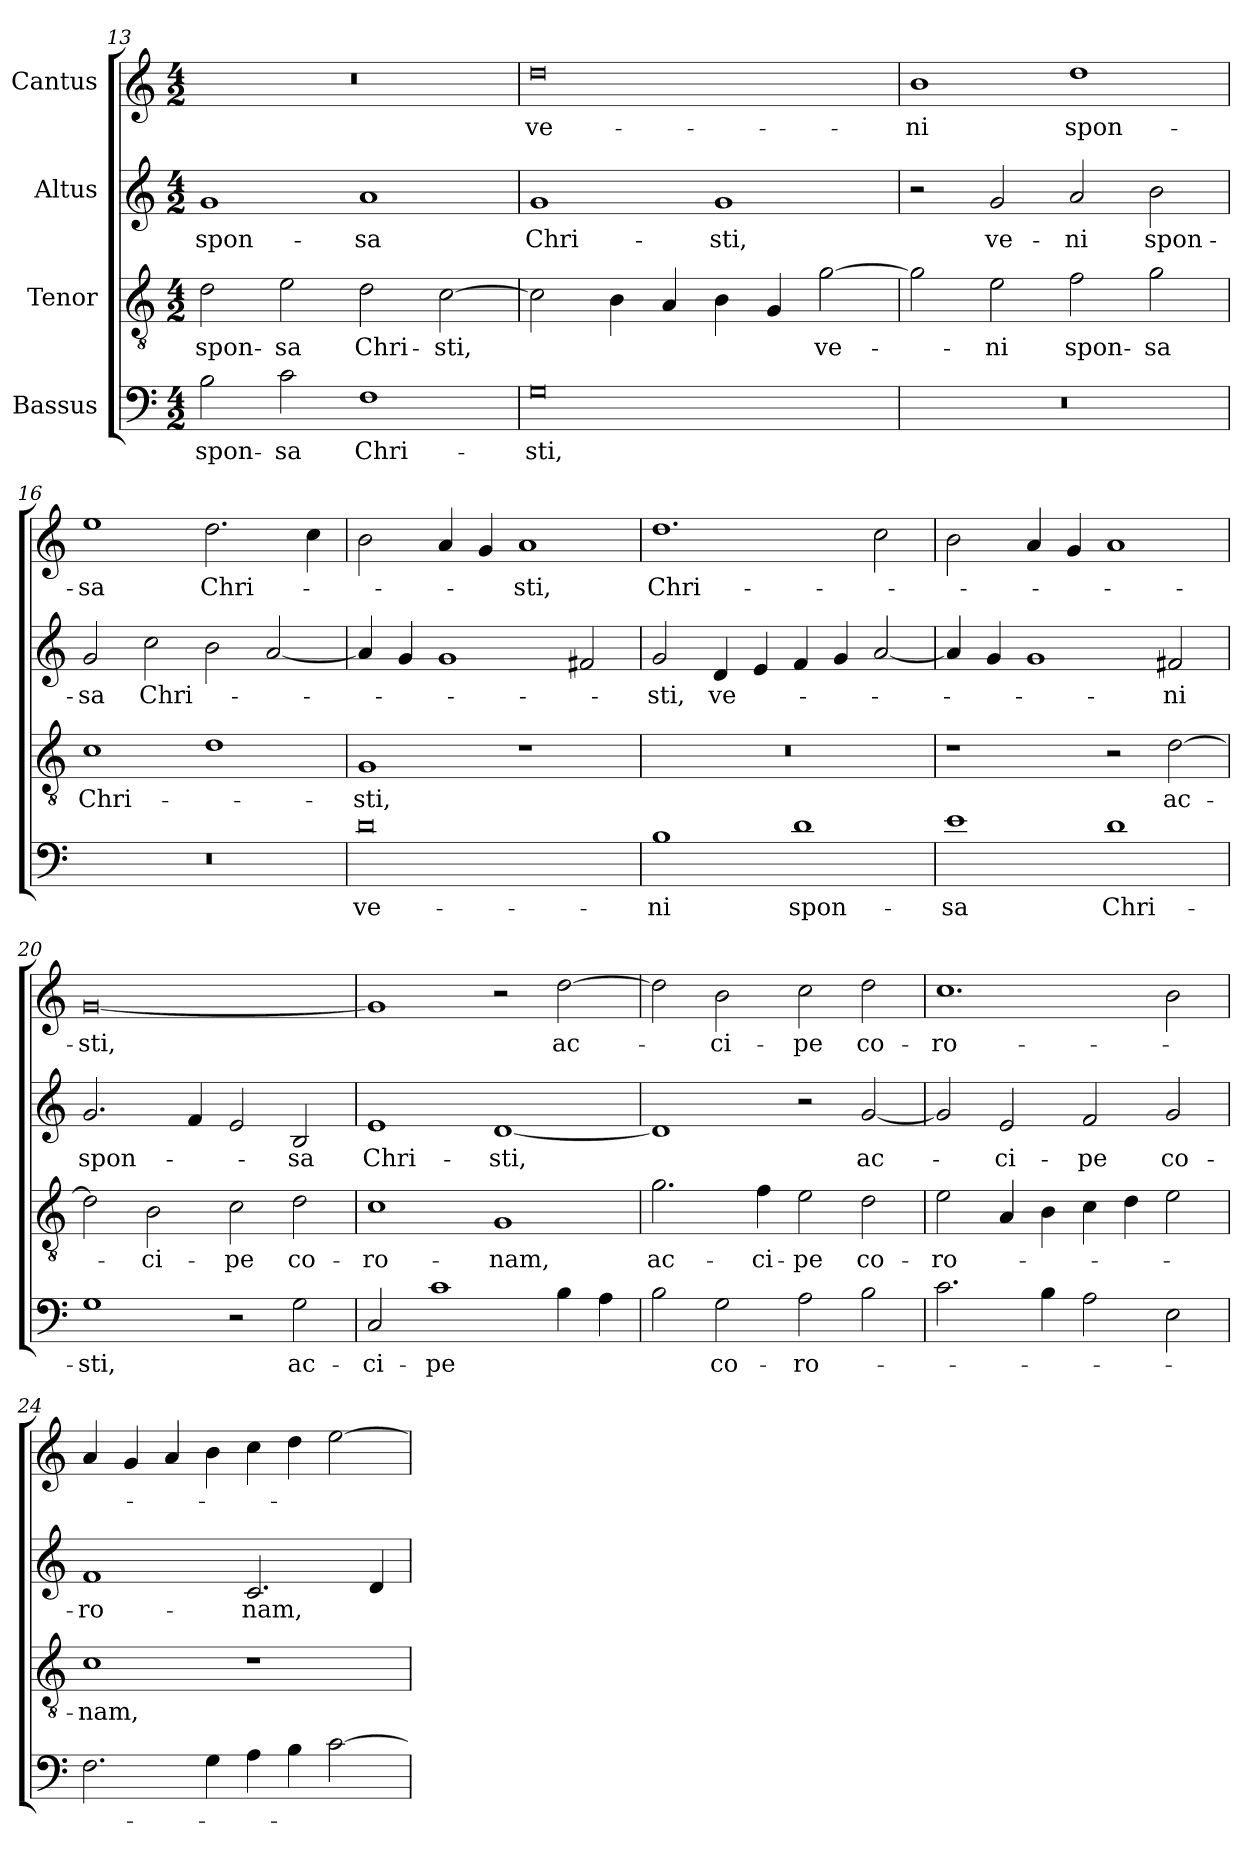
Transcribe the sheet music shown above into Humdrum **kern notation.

**kern	**text	**kern	**text	**kern	**text	**kern	**text
*part4	*part4	*part3	*part3	*part2	*part2	*part1	*part1
*staff4	*staff4	*staff3	*staff3	*staff2	*staff2	*staff1	*staff1
*I"Bassus	*	*I"Tenor	*	*I"Altus	*	*I"Cantus	*
*clefF4	*	*clefGv2	*	*clefG2	*	*clefG2	*
*k[]	*	*k[]	*	*k[]	*	*k[]	*
*M4/2	*	*M4/2	*	*M4/2	*	*M4/2	*
=13	=13	=13	=13	=13	=13	=13	=13
2B\	spon-	2d\	spon-	1g/	spon-	0r	.
2c\	-sa	2e\	-sa	.	.	.	.
1F\	Chri-	2d\	Chri-	1a/	-sa	.	.
.	.	[2c\	-sti,	.	.	.	.
=14	=14	=14	=14	=14	=14	=14	=14
0G\	-sti,	2c\]	.	1g/	Chri-	0dd\	ve-
.	.	4B\	.	.	.	.	.
.	.	4A/	.	.	.	.	.
.	.	4B\	.	1g/	-sti,	.	.
.	.	4G/	.	.	.	.	.
.	.	[2g\	ve-	.	.	.	.
=15	=15	=15	=15	=15	=15	=15	=15
0r	.	2g\]	.	2r	.	1b\	-ni
.	.	2e\	-ni	2g/	ve-	.	.
.	.	2f\	spon-	2a/	-ni	1dd\	spon-
.	.	2g\	-sa	2b\	spon-	.	.
=16	=16	=16	=16	=16	=16	=16	=16
0r	.	1c\	Chri-	2g/	-sa	1ee\	-sa
.	.	.	.	2cc\	Chri-	.	.
.	.	1d\	.	2b\	.	2.dd\	Chri-
.	.	.	.	[2a/	.	.	.
.	.	.	.	.	.	4cc\	.
=17	=17	=17	=17	=17	=17	=17	=17
0d\	ve-	1G/	-sti,	4a/]	.	2b\	.
.	.	.	.	4g/	.	.	.
.	.	.	.	1g/	.	4a/	.
.	.	.	.	.	.	4g/	.
.	.	1r	.	.	.	1a/	-sti,
.	.	.	.	2f#X/	.	.	.
=18	=18	=18	=18	=18	=18	=18	=18
1B\	-ni	0r	.	2g/	-sti,	1.dd\	Chri-
.	.	.	.	4d/	ve-	.	.
.	.	.	.	4e/	.	.	.
1d\	spon-	.	.	4f/	.	.	.
.	.	.	.	4g/	.	.	.
.	.	.	.	[2a/	.	2cc\	.
=19	=19	=19	=19	=19	=19	=19	=19
1e\	-sa	1r	.	4a/]	.	2b\	.
.	.	.	.	4g/	.	.	.
.	.	.	.	1g/	.	4a/	.
.	.	.	.	.	.	4g/	.
1d\	Chri-	2r	.	.	.	1a/	.
.	.	[2d\	ac-	2f#X/	-ni	.	.
=20	=20	=20	=20	=20	=20	=20	=20
1G\	-sti,	2d\]	.	2.g/	spon-	[0g/	-sti,
.	.	2B\	-ci-	.	.	.	.
.	.	.	.	4f/	.	.	.
2r	.	2c\	-pe	2e/	.	.	.
2G\	ac-	2d\	co-	2B/	-sa	.	.
=21	=21	=21	=21	=21	=21	=21	=21
2C/	-ci-	1c\	-ro-	1e/	Chri-	1g/]	.
1c\	-pe	.	.	.	.	.	.
.	.	1G/	-nam,	[1d/	-sti,	2r	.
4B\	.	.	.	.	.	[2dd\	ac-
4A\	.	.	.	.	.	.	.
=22	=22	=22	=22	=22	=22	=22	=22
2B\	.	2.g\	ac-	1d/]	.	2dd\]	.
2G\	co-	.	.	.	.	2b\	-ci-
.	.	4f\	-ci-	.	.	.	.
2A\	-ro-	2e\	-pe	2r	.	2cc\	-pe
2B\	.	2d\	co-	[2g/	ac-	2dd\	co-
=23	=23	=23	=23	=23	=23	=23	=23
2.c\	.	2e\	-ro-	2g/]	.	1.cc\	-ro-
.	.	4A/	.	2e/	-ci-	.	.
4B\	.	4B\	.	.	.	.	.
2A\	.	4c\	.	2f/	-pe	.	.
.	.	4d\	.	.	.	.	.
2E\	.	2e\	.	2g/	co-	2b\	.
=24	=24	=24	=24	=24	=24	=24	=24
2.F\	.	1c\	-nam,	1f/	-ro-	4a/	.
.	.	.	.	.	.	4g/	.
.	.	.	.	.	.	4a/	.
4G\	.	.	.	.	.	4b\	.
4A\	.	1r	.	2.c/	-nam,	4cc\	.
4B\	.	.	.	.	.	4dd\	.
[2c\	.	.	.	.	.	[2ee\	.
.	.	.	.	4d/	.	.	.
=	=	=	=	=	=	=	=
*-	*-	*-	*-	*-	*-	*-	*-
